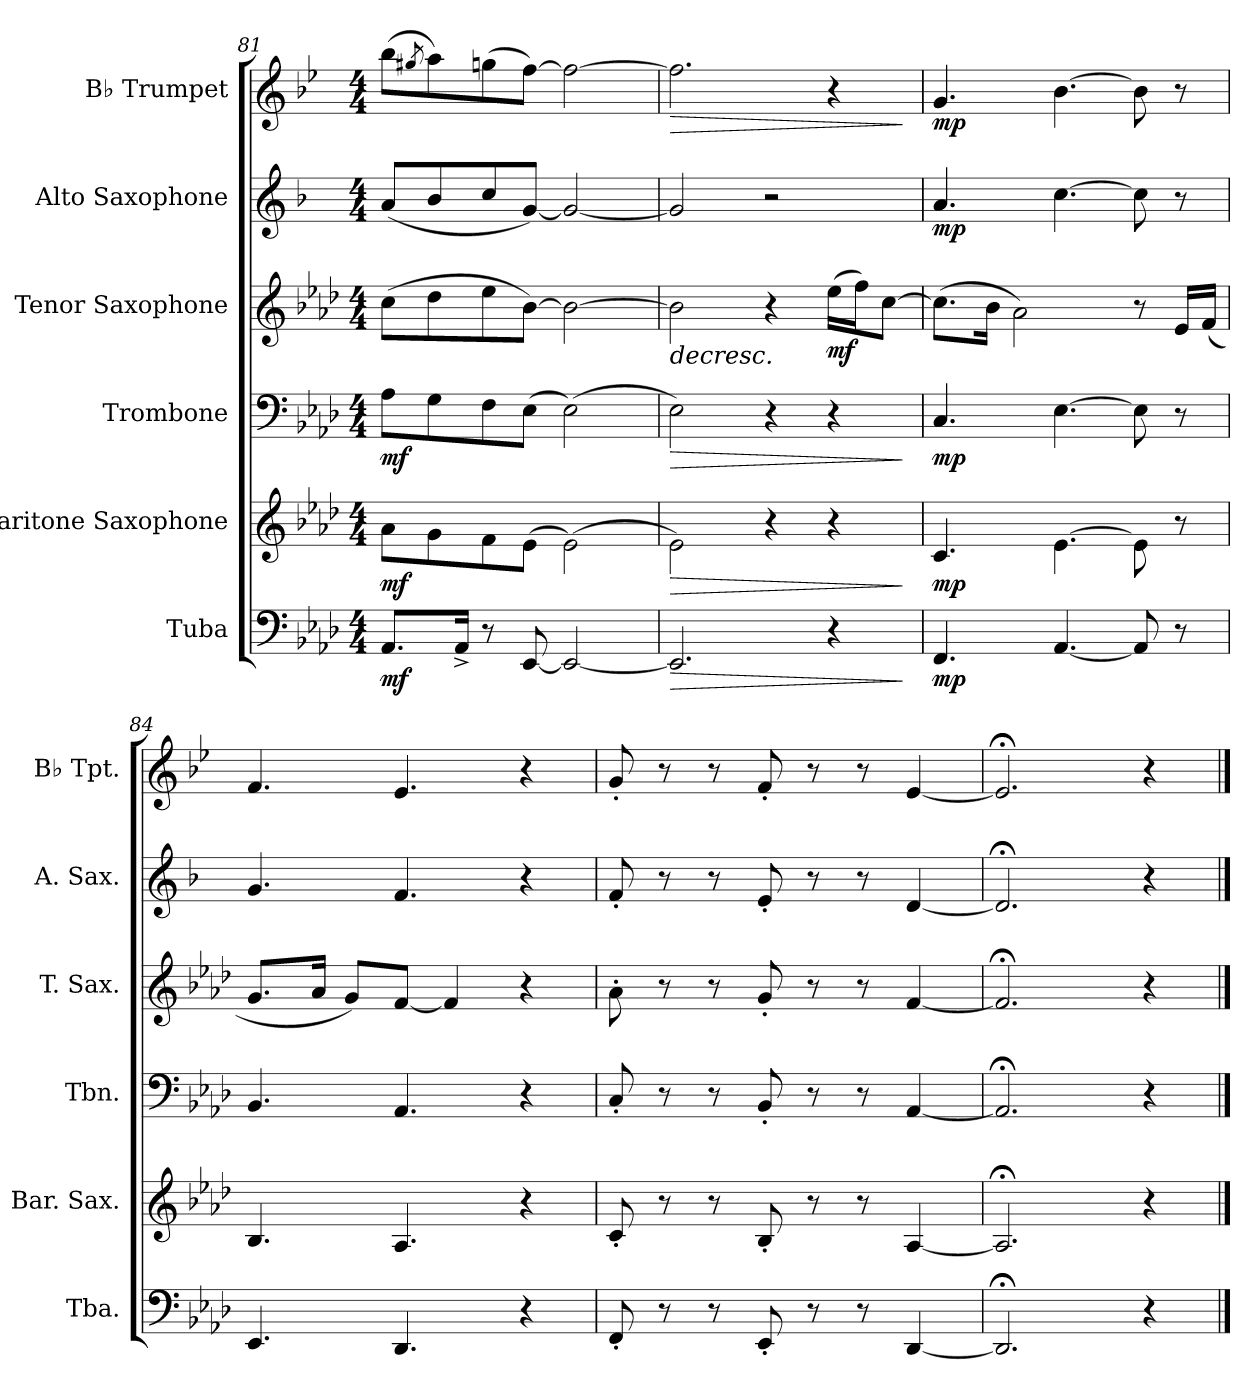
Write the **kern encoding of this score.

**kern	**dynam	**kern	**dynam	**kern	**dynam	**kern	**dynam	**kern	**dynam	**kern	**dynam
*part6	*part6	*part5	*part5	*part4	*part4	*part3	*part3	*part2	*part2	*part1	*part1
*staff6	*staff6	*staff5	*staff5	*staff4	*staff4	*staff3	*staff3	*staff2	*staff2	*staff1	*staff1
*I"Tuba	*	*I"Baritone Saxophone	*	*I"Trombone	*	*I"Tenor Saxophone	*	*I"Alto Saxophone	*	*I"B♭ Trumpet	*
*I'Tba.	*	*I'Bar. Sax.	*	*I'Tbn.	*	*I'T. Sax.	*	*I'A. Sax.	*	*I'B♭ Tpt.	*
*clefF4	*	*clefG2	*	*clefF4	*	*clefG2	*	*clefG2	*	*clefG2	*
*	*	*ITrd12c21	*	*	*	*ITrd8c14	*	*ITrd5c9	*	*ITrd1c2	*
*k[b-e-a-d-]	*	*k[b-e-a-d-]	*	*k[b-e-a-d-]	*	*k[b-e-a-d-]	*	*k[b-e-a-d-]	*	*k[b-e-a-d-]	*
*M4/4	*	*M4/4	*	*M4/4	*	*M4/4	*	*M4/4	*	*M4/4	*
=81	=81	=81	=81	=81	=81	=81	=81	=81	=81	=81	=81
!	!LO:DY:b	!	!LO:DY:b	!	!LO:DY:b	!	!	!	!	!	!
8.AA-/L	mf	8A-\L	mf	8A-\L	mf	(8c\L	.	(8c/L	.	(8aa-\L	.
.	.	.	.	.	.	.	.	.	.	8qff#X/	.
.	.	8G\	.	8G\	.	8d-\	.	8d-/	.	8gg\)	.
16AA-^/Jk	.	.	.	.	.	.	.	.	.	.	.
8r	.	8F\	.	8F\	.	8e-\	.	8e-/	.	(8ffn\	.
[8EE-/	.	(8E-\J	.	(8E-\J	.	[8B-\J)	.	[8B-/J)	.	[8ee-\J)	.
2EE-/_	.	(2E-\)	.	(2E-\)	.	2B-\_	.	2B-/_	.	2ee-\_	.
=82	=82	=82	=82	=82	=82	=82	=82	=82	=82	=82	=82
!	!LO:HP:b	!	!LO:HP:b	!	!LO:HP:b	!	!LO:HP:b	!	!	!	!LO:HP:b
2.EE-/]	>	2E-\)	>	2E-\)	>	2B-\]	>	2B-/]	.	2.ee-\]	>
.	.	4r	.	4r	.	4r	.	2r	.	.	.
!	!	!	!	!	!	!	!LO:DY:b	!	!	!	!
4r	.	4r	.	4r	.	(16e-\LL	mf	.	.	4r	.
.	.	.	.	.	.	16f\J)	.	.	.	.	.
.	.	.	.	.	.	[8c\J	.	.	.	.	.
.	]	.	]	.	]	.	]	.	.	.	]
=83	=83	=83	=83	=83	=83	=83	=83	=83	=83	=83	=83
!	!LO:DY:b	!	!LO:DY:b	!	!LO:DY:b	!	!	!	!LO:DY:b	!	!LO:DY:b
4.FF/	mp	4.C/	mp	4.C/	mp	(8.c\L]	.	4.c/	mp	4.f/	mp
.	.	.	.	.	.	16B-\Jk	.	.	.	.	.
.	.	.	.	.	.	2A-\)	.	.	.	.	.
[4.AA-/	.	[4.E-\	.	[4.E-\	.	.	.	[4.e-\	.	[4.a-\	.
8AA-/]	.	8E-\]	.	8E-\]	.	8r	.	8e-\]	.	8a-\]	.
8r	.	8r	.	8r	.	16E-/LL	.	8r	.	8r	.
.	.	.	.	.	.	(16F/JJ	.	.	.	.	.
!!LO:PB:g=z
=84	=84	=84	=84	=84	=84	=84	=84	=84	=84	=84	=84
4.EE-/	.	4.BB-/	.	4.BB-/	.	8.G/L	.	4.B-/	.	4.e-/	.
.	.	.	.	.	.	16A-/Jk	.	.	.	.	.
.	.	.	.	.	.	8G/L)	.	.	.	.	.
4.DD-/	.	4.AA-/	.	4.AA-/	.	[8F/J	.	4.A-/	.	4.d-/	.
.	.	.	.	.	.	4F/]	.	.	.	.	.
4r	.	4r	.	4r	.	4r	.	4r	.	4r	.
=85	=85	=85	=85	=85	=85	=85	=85	=85	=85	=85	=85
8FF'/	.	8C'/	.	8C'/	.	8A-'\	.	8A-'/	.	8f'/	.
8r	.	8r	.	8r	.	8r	.	8r	.	8r	.
8r	.	8r	.	8r	.	8r	.	8r	.	8r	.
8EE-'/	.	8BB-'/	.	8BB-'/	.	8G'/	.	8G'/	.	8e-'/	.
8r	.	8r	.	8r	.	8r	.	8r	.	8r	.
8r	.	8r	.	8r	.	8r	.	8r	.	8r	.
[4DD-/	.	[4AA-/	.	[4AA-/	.	[4F/	.	[4F/	.	[4d-/	.
=86	=86	=86	=86	=86	=86	=86	=86	=86	=86	=86	=86
2.DD-;</]	.	2.AA-;</]	.	2.AA-;</]	.	2.F;</]	.	2.F;</]	.	2.d-;</]	.
4r	.	4r	.	4r	.	4r	.	4r	.	4r	.
==	==	==	==	==	==	==	==	==	==	==	==
*-	*-	*-	*-	*-	*-	*-	*-	*-	*-	*-	*-
